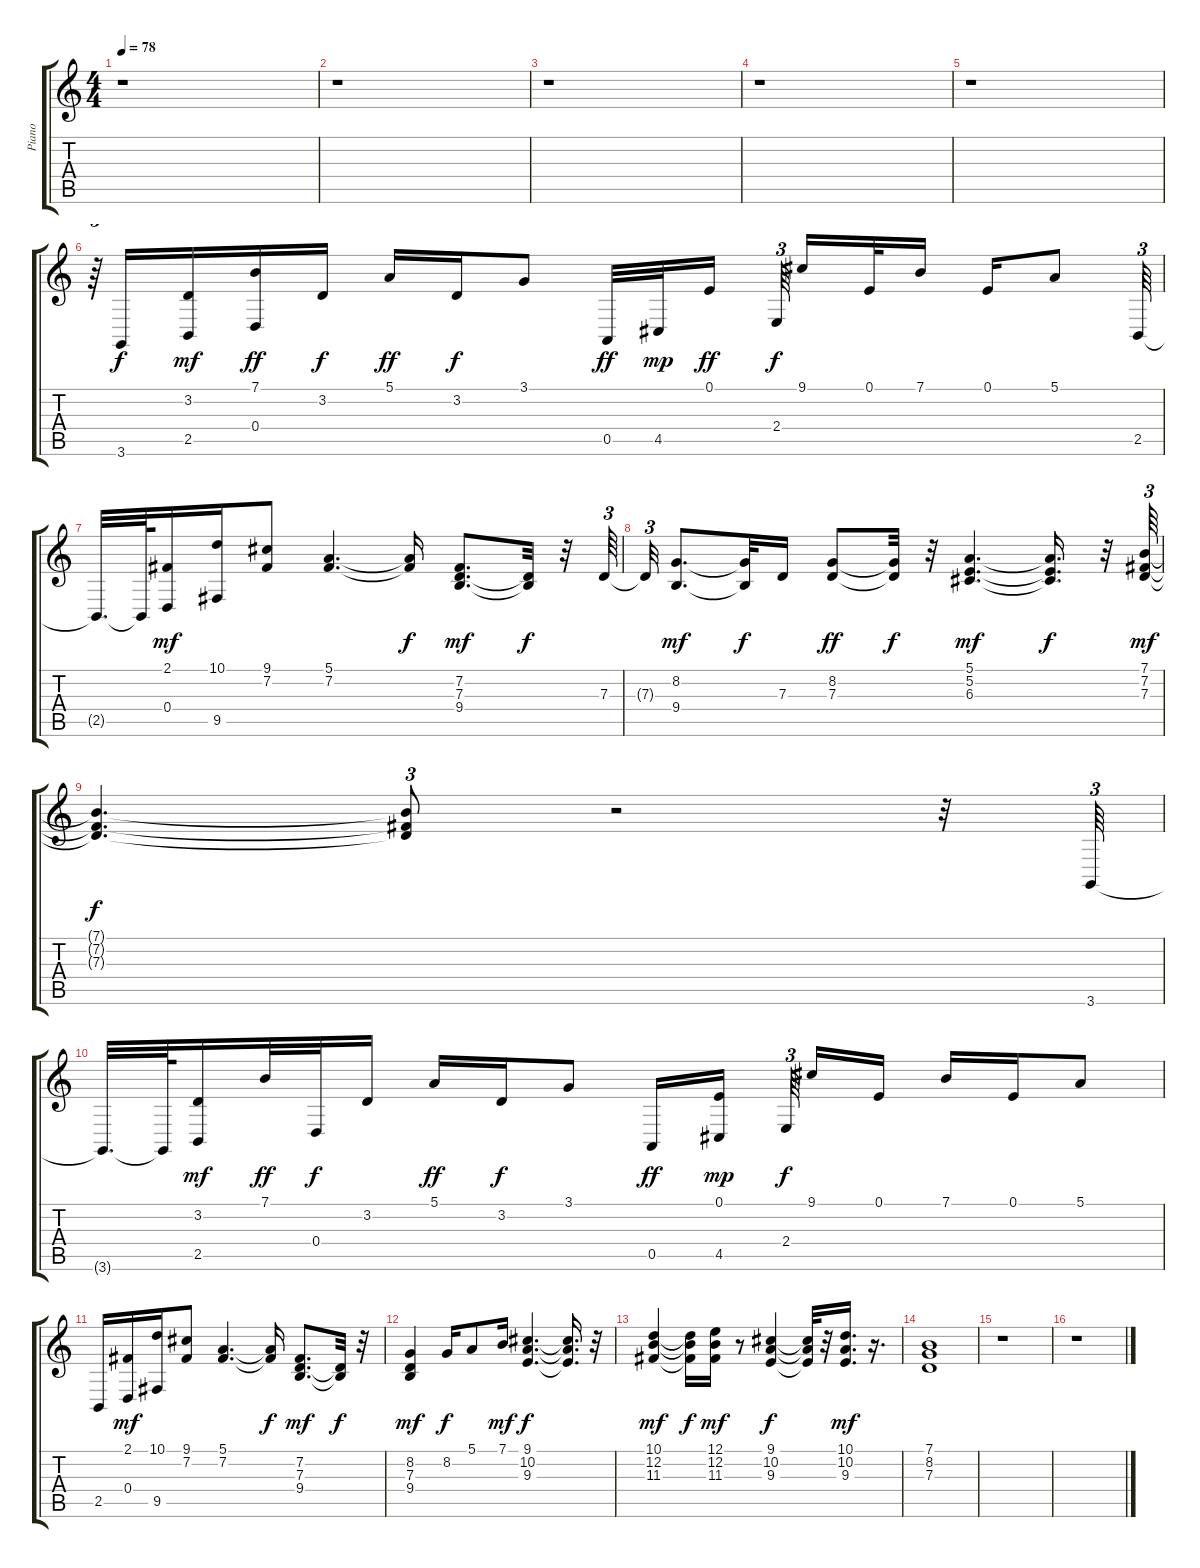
\track ("Piano   " "Piano   ") {instrument electricgrandpiano}
\staff {score tabs}
\tuning (E4 B3 G3 D3 A2 E2) {hide}
\ts (4 4)
\tempo 78
\clef g2
\ks c
r.1{dy f} |
r.1 |
r.1 |
r.1 |
r.1 |
r.64{tu (3 2)} 3.6.16 (3.2 2.5).16{dy mf} (7.1 0.4).16{dy ff} 3.2.16{dy f} 5.1.16{dy ff} 3.2.16{dy f} 3.1.8 0.5.32{dy ff} 4.5.32{dy mp} 0.1.16{dy ff beam splitsecondary} 2.4.64{tu (3 2) dy f beam splitsecondary} 9.1.16 0.1.32 7.1.16 0.1.16 5.1.8 2.5.64{tu (3 2)} |
2.5{t}.32{d} 2.5{t}.64 (2.1 0.4).16{dy mf} (10.1 9.5).16 (9.1 7.2).8 (5.1 7.2).4{d} (5.1{t} 7.2{t}).16{dy f} (7.2 7.3 9.4).8{d dy mf} (7.3{t} 9.4{t}).32{dy f} r.32 7.3.64{tu (3 2)} |
7.3{t}.32{tu (3 2)} (8.2 9.4).8{d dy mf} (8.2{t} 9.4{t}).32{dy f} 7.3.16 (8.2 7.3).8{dy ff} (8.2{t} 7.3{t}).32{dy f} r.32 (5.1 5.2 6.3).4{d dy mf} (5.1{t} 5.2{t} 6.3{t}).16{d dy f} r.32 (7.1 7.2 7.3).64{tu (3 2) dy mf} |
(7.1{t} 7.2{t} 7.3{t}).4{d dy f} (7.1{t} 7.2{t} 7.3{t}).8{tu (3 2)} r.2 r.32 3.6.64{tu (3 2)} |
3.6{t}.32{d} 3.6{t}.64 (3.2 2.5).16{dy mf} 7.1.32{dy ff} 0.4.32{dy f} 3.2.16 5.1.16{dy ff} 3.2.16{dy f} 3.1.8 0.5.16{dy ff} (0.1 4.5).16{dy mp beam splitsecondary} 2.4.64{tu (3 2) dy f beam splitsecondary} 9.1.16 0.1.16 7.1.16 0.1.16 5.1.8 |
2.5.16 (2.1 0.4).16{dy mf} (10.1 9.5).16 (9.1 7.2).8 (5.1 7.2).4{d} (5.1{t} 7.2{t}).16{dy f} (7.2 7.3 9.4).8{d dy mf} (7.3{t} 9.4{t}).32{dy f} r.32 |
(8.2 7.3 9.4).4{dy mf} 8.2.16{dy f} 5.1.8 7.1.16{dy mf} (9.1 10.2 9.3).4{d dy f} (9.1{t} 10.2{t} 9.3{t}).16{d} r.32 |
(10.1 12.2 11.3).4{dy mf} (10.1{t} 12.2{t} 11.3{t}).16{dy f} (12.1 12.2 11.3).16{dy mf} r.8 (9.1 10.2 9.3).4{dy f} (9.1{t} 10.2{t} 9.3{t}).32 r.32 (10.1 10.2 9.3).16{d dy mf} r.16{d} |
(7.1 8.2 7.3).1 |
r.1 |
r.1
